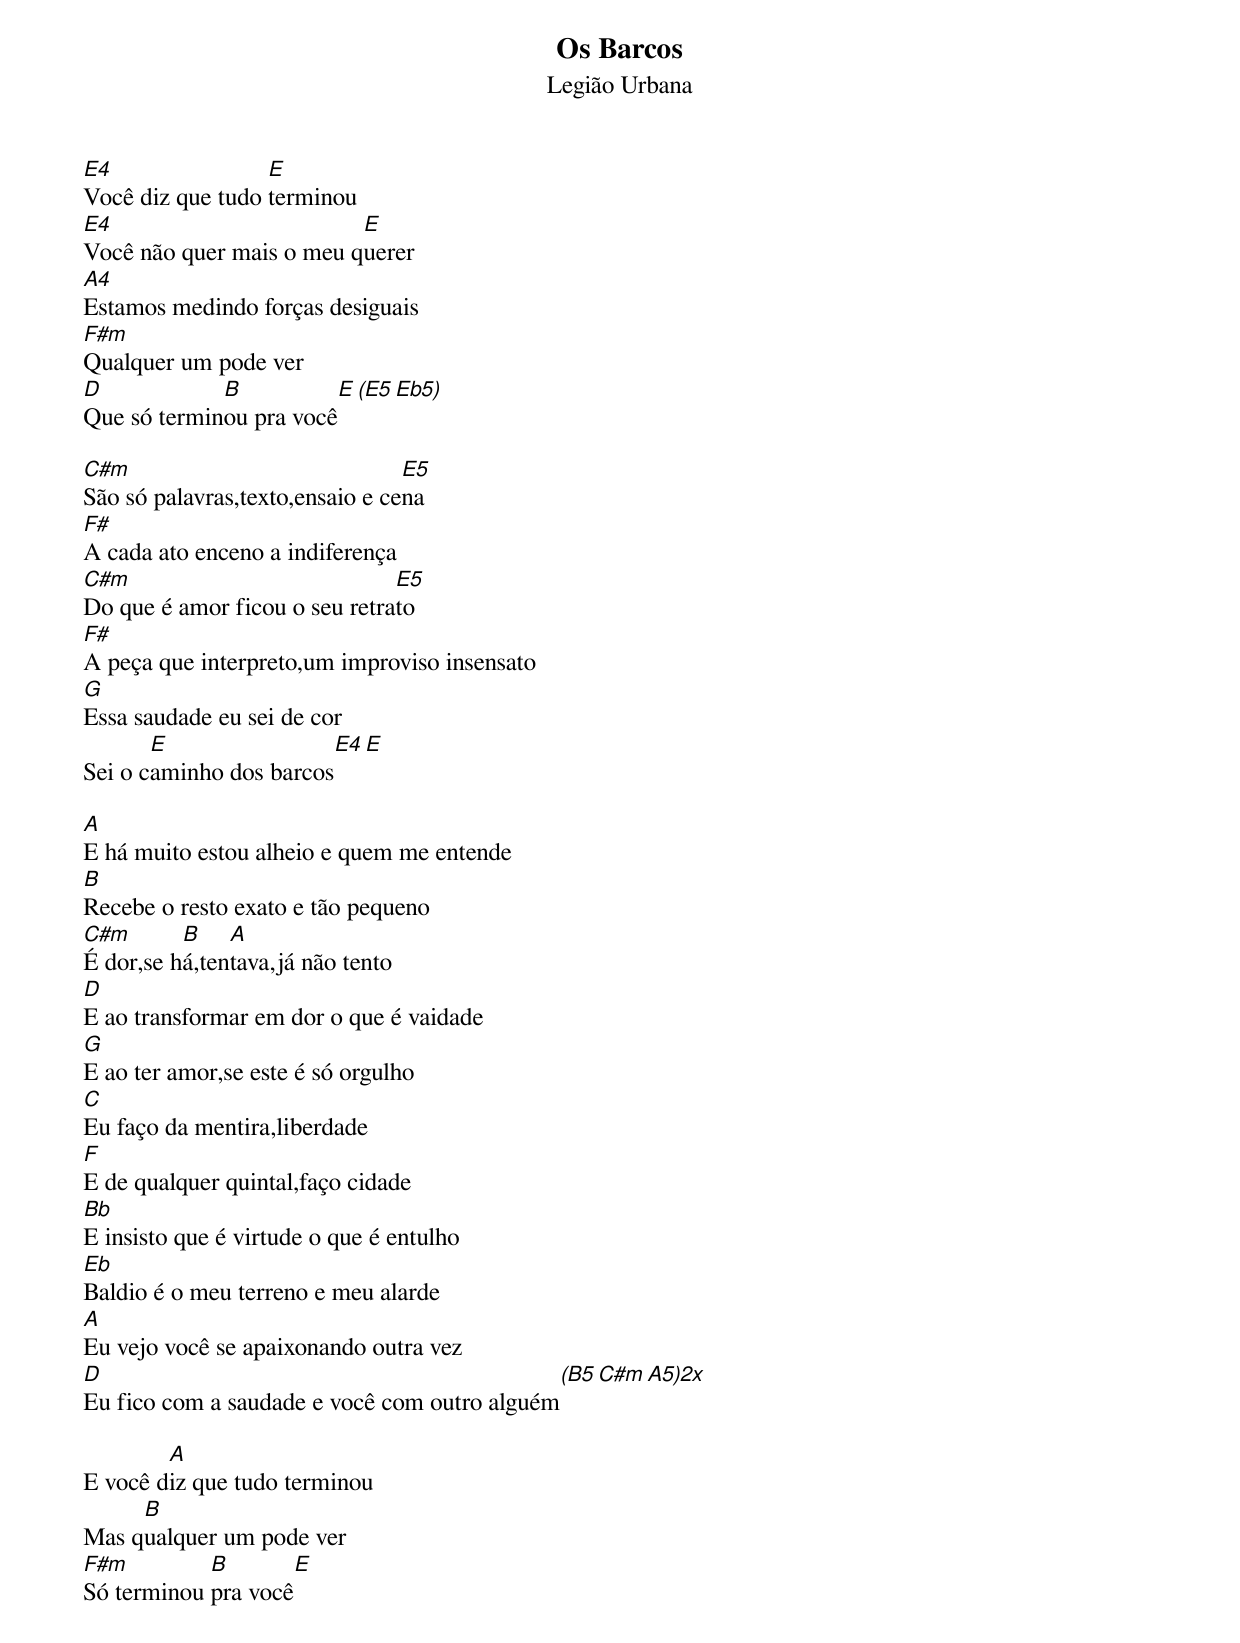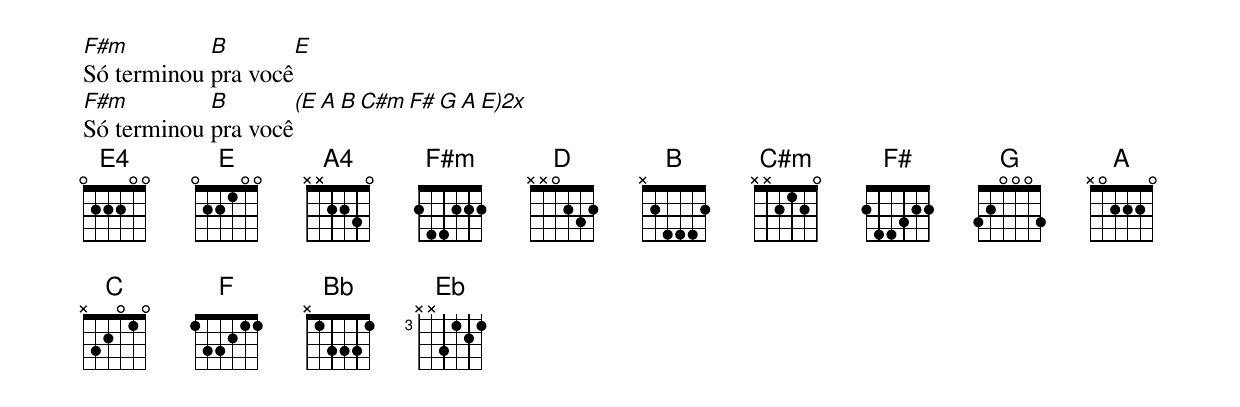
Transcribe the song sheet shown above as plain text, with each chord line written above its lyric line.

Os Barcos
Legião Urbana

E4                E
Você diz que tudo terminou
E4                        E
Você não quer mais o meu querer
A4
Estamos medindo forças desiguais
F#m
Qualquer um pode ver
D            B          E   (E5 Eb5)
Que só terminou pra você

C#m                              E5
São só palavras,texto,ensaio e cena
F#
A cada ato enceno a indiferença
C#m                            E5
Do que é amor ficou o seu retrato
F#
A peça que interpreto,um improviso insensato
G
Essa saudade eu sei de cor
       E                 E4 E
Sei o caminho dos barcos

A
E há muito estou alheio e quem me entende
B
Recebe o resto exato e tão pequeno
C#m       B    A
É dor,se há,tentava,já não tento
D
E ao transformar em dor o que é vaidade
G
E ao ter amor,se este é só orgulho
C
Eu faço da mentira,liberdade
F
E de qualquer quintal,faço cidade
Bb
E insisto que é virtude o que é entulho
Eb
Baldio é o meu terreno e meu alarde
A
Eu vejo você se apaixonando outra vez
D                                            (B5 C#m   A5)2x
Eu fico com a saudade e você com outro alguém

        A
E você diz que tudo terminou
     B
Mas qualquer um pode ver
F#m         B        E
Só terminou pra você
F#m         B        E
Só terminou pra você
F#m         B        (E A B C#m F# G A E)2x
Só terminou pra você
